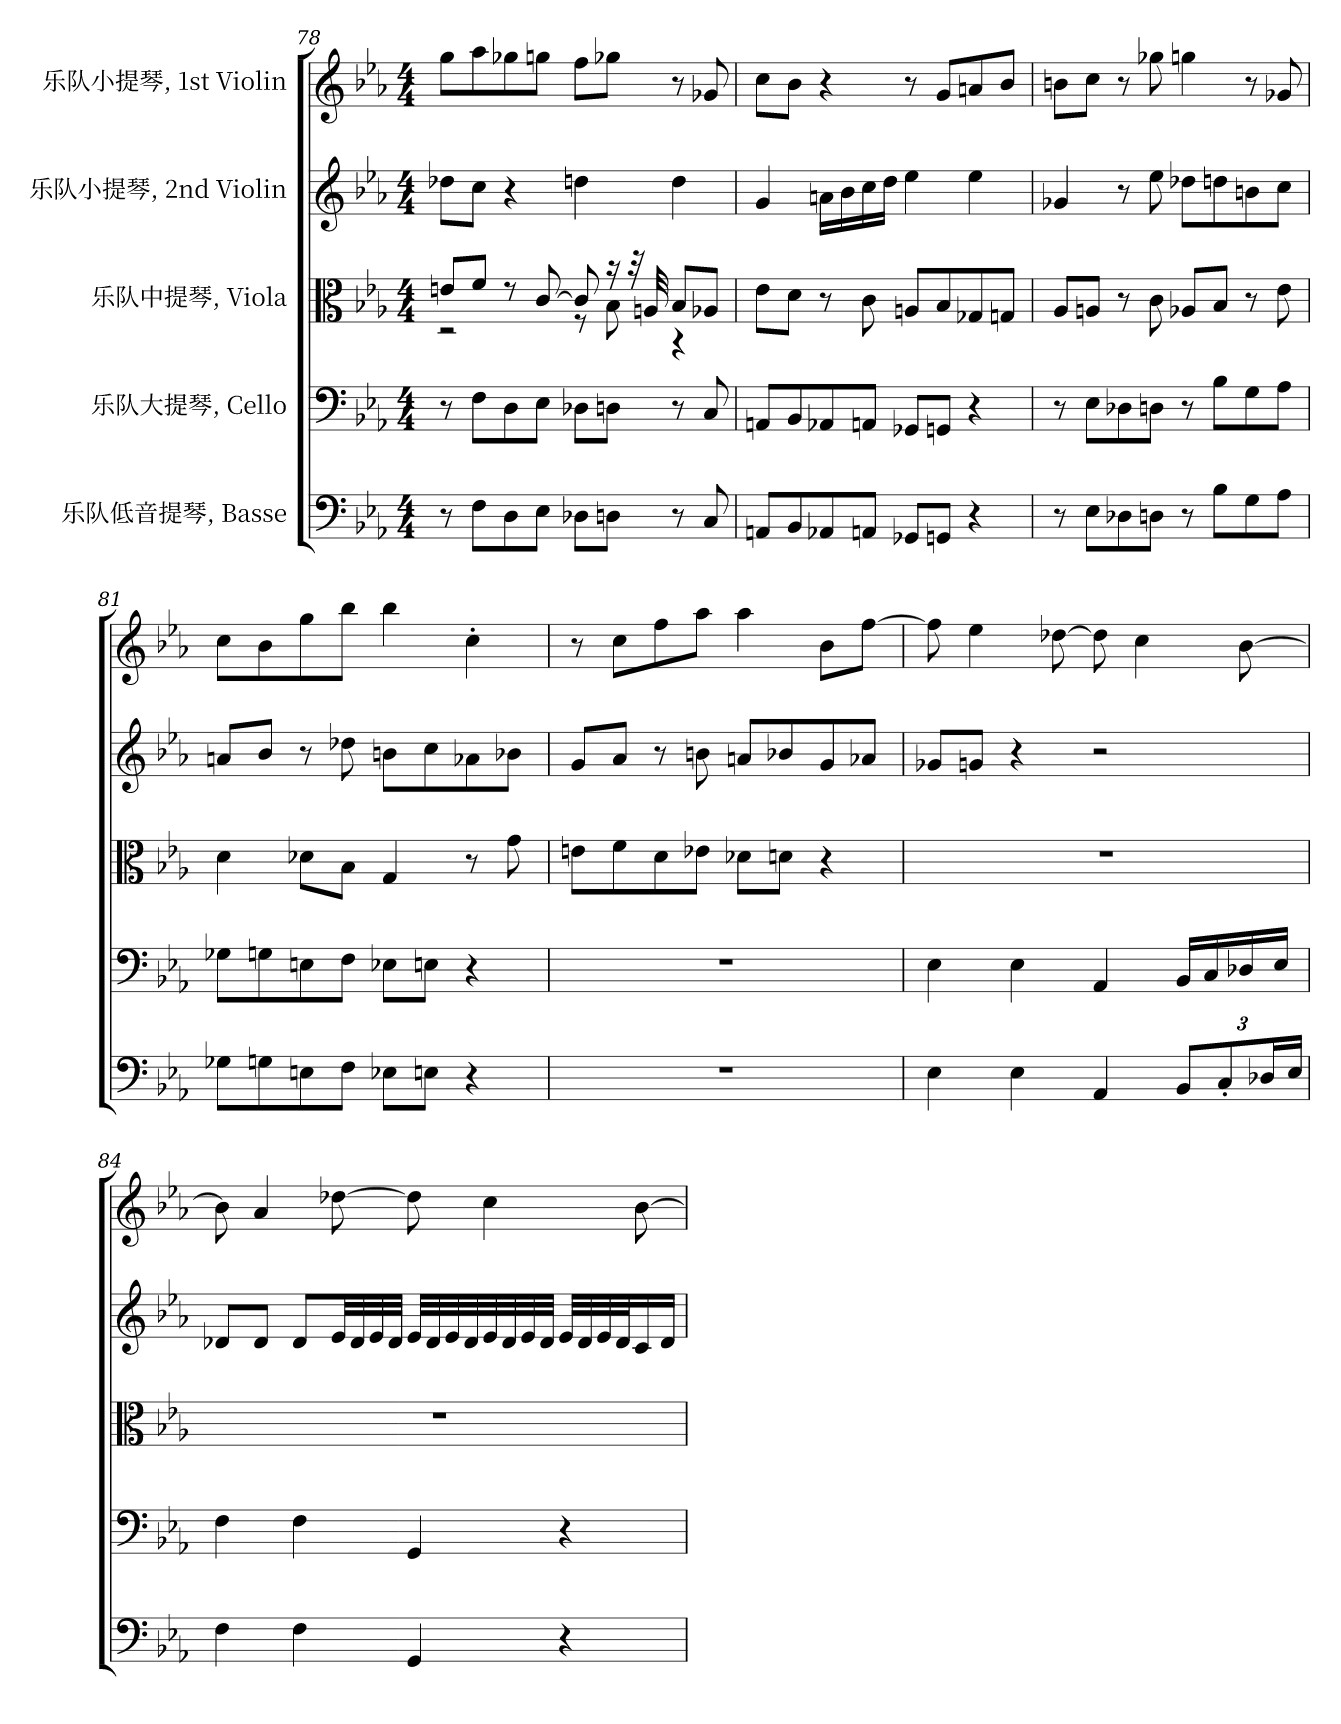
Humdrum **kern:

**kern	**kern	**kern	**kern	**kern
*part5	*part4	*part3	*part2	*part1
*staff5	*staff4	*staff3	*staff2	*staff1
*I"乐队低音提琴, Basse	*I"乐队大提琴, Cello	*I"乐队中提琴, Viola	*I"乐队小提琴, 2nd Violin	*I"乐队小提琴, 1st Violin
*clefF4	*clefF4	*clefC3	*clefG2	*clefG2
*ITrd7c12	*	*	*	*
*k[b-e-a-]	*k[b-e-a-]	*k[b-e-a-]	*k[b-e-a-]	*k[b-e-a-]
*M4/4	*M4/4	*M4/4	*M4/4	*M4/4
*MM106	*MM106	*MM106	*MM106	*MM106
=78	=78	=78	=78	=78
*	*	*^	*	*
8r	8r	8en/L	2r	8dd-X\L	8gg\L
8FF\L	8F\L	8f/J	.	8cc\J	8aa-\
*	*	*	*	*	*MM114
8DD\	8D\	8r	.	4r	8gg-X\
8EE-\J	8E-\J	[8c/	.	.	8ggn\J
*	*	*	*	*	*MM108
8DD-X\L	8D-X\L	8c/]	8r	4ddn\	8ff\L
8DDn\J	8Dn\J	16r	8B-\	.	8gg-X\J
.	.	32r	.	.	.
.	.	32An/	.	.	.
*	*	*	*	*	*MM114
8r	8r	8B-/L	4r	4dd\	8r
8CC/	8C/	8A-X/J	.	.	8g-X/
*	*	*v	*v	*	*
!!LO:PB:g=z
=79	=79	=79	=79	=79
*	*	*	*	*MM106
8AAAn/L	8AAn/L	8e-\L	4g/	8cc\L
8BBB-/	8BB-/	8d\J	.	8b-\J
*	*	*	*	*MM114
8AAA-X/	8AA-X/	8r	16an\LL	4r
.	.	.	16b-\	.
8AAAn/J	8AAn/J	8c\	16cc\	.
.	.	.	16dd\JJ	.
*	*	*	*	*MM108
8GGG-X/L	8GG-X/L	8An/L	4ee-\	8r
8GGGn/J	8GGn/J	8B-/	.	8g/L
*	*	*	*	*MM114
4r	4r	8G-X/	4ee-\	8an/
.	.	8Gn/J	.	8b-/J
=80	=80	=80	=80	=80
*	*	*	*	*MM106
8r	8r	8A-/L	4g-X/	8bn\L
8EE-\L	8E-\L	8An/J	.	8cc\J
*	*	*	*	*MM114
8DD-X\	8D-X\	8r	8r	8r
8DDn\J	8Dn\J	8c\	8ee-\	8gg-X\
*	*	*	*	*MM108
8r	8r	8A-X/L	8dd-X\L	4ggn\
8BB-\L	8B-\L	8B-/J	8ddn\	.
*	*	*	*	*MM114
8GG\	8G\	8r	8bn\	8r
8AA-\J	8A-\J	8e-\	8cc\J	8g-X/
=81	=81	=81	=81	=81
*	*	*	*	*MM106
8GG-X\L	8G-X\L	4d\	8an/L	8cc\L
8GGn\	8Gn\	.	8b-/J	8b-\
*	*	*	*	*MM114
8EEn\	8En\	8d-X\L	8r	8gg\
8FF\J	8F\J	8B-\J	8dd-X\	8bb-\J
*	*	*	*	*MM108
8EE-X\L	8E-X\L	4G/	8bn\L	4bb-\
8EEn\J	8En\J	.	8cc\	.
*	*	*	*	*MM114
4r	4r	8r	8a-X\	4cc'\
.	.	8g\	8b-X\J	.
!!LO:LB:g=z
=82	=82	=82	=82	=82
*	*	*	*	*MM106
1r	1r	8en\L	8g/L	8r
.	.	8f\	8a-/J	8cc\L
*	*	*	*	*MM114
.	.	8d\	8r	8ff\
.	.	8e-X\J	8bn\	8aa-\J
*	*	*	*	*MM108
.	.	8d-X\L	8an/L	4aa-\
.	.	8dn\J	8b-X/	.
*	*	*	*	*MM114
.	.	4r	8g/	8b-\L
.	.	.	8a-X/J	[8ff\J
=83	=83	=83	=83	=83
*	*	*	*	*MM106
4EE-\	4E-\	1r	8g-X/L	8ff\]
.	.	.	8gn/J	4ee-\
4EE-\	4E-\	.	4r	.
.	.	.	.	[8dd-X\
*	*	*	*	*MM108
4AAA-/	4AA-/	.	2r	8dd-\]
.	.	.	.	4cc\
*Xbrackettup	*	*	*	*
12BBB-/L	16BB-/LL	.	.	.
.	16C/	.	.	.
12CC'/	.	.	.	.
.	16D-X/	.	.	[8b-\
24DD-X/L	.	.	.	.
.	16E-/JJ	.	.	.
24EE-/JJ	.	.	.	.
!!LO:PB:g=z
=84	=84	=84	=84	=84
*	*	*	*	*MM106
4FF\	4F\	1r	8d-X/L	8b-\]
.	.	.	8d-/J	4a-/
4FF\	4F\	.	8d-/L	.
.	.	.	32e-/LL	[8dd-X\
.	.	.	32d-/	.
.	.	.	32e-/	.
.	.	.	32d-/JJJ	.
*	*	*	*	*MM108
4GGG/	4GG/	.	32e-/LLL	8dd-\]
.	.	.	32d-/	.
.	.	.	32e-/	.
.	.	.	32d-/	.
.	.	.	32e-/	4cc\
.	.	.	32d-/	.
.	.	.	32e-/	.
.	.	.	32d-/JJJ	.
4r	4r	.	32e-/LLL	.
.	.	.	32d-/	.
.	.	.	32e-/	.
.	.	.	32d-/J	.
.	.	.	16c/	[8b-\
.	.	.	16d-/JJ	.
=	=	=	=	=
*-	*-	*-	*-	*-
